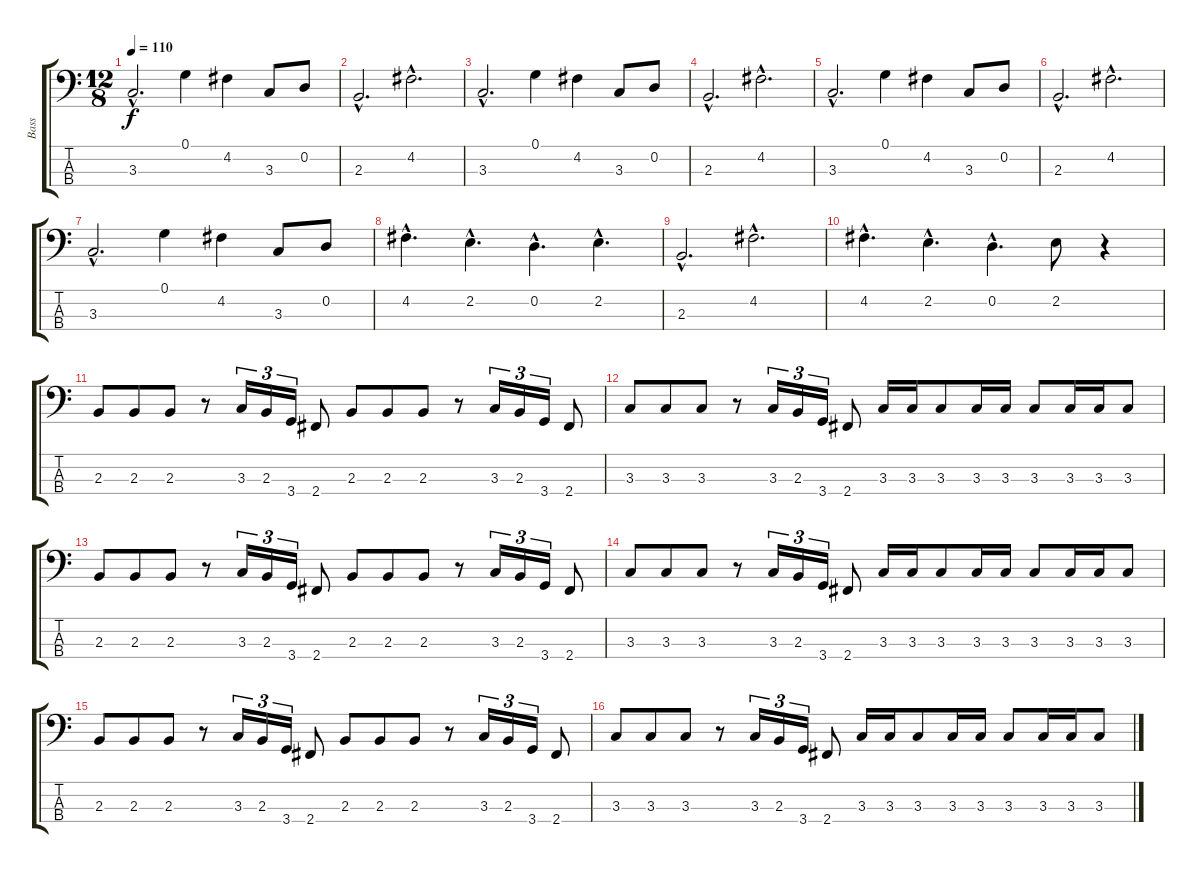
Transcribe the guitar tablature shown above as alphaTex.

\track ("Bass" "Bass") {instrument electricbassfinger}
\staff {score tabs}
\tuning (G2 D2 A1 E1) {hide}
\ts (12 8)
\tempo 110
\clef f4
\ks c
3.3{hac}.2{d dy f} 0.1.4 4.2.4 3.3.8 0.2.8 |
2.3{hac}.2{d} 4.2{hac}.2{d} |
3.3{hac}.2{d} 0.1.4 4.2.4 3.3.8 0.2.8 |
2.3{hac}.2{d} 4.2{hac}.2{d} |
3.3{hac}.2{d} 0.1.4 4.2.4 3.3.8 0.2.8 |
2.3{hac}.2{d} 4.2{hac}.2{d} |
3.3{hac}.2{d} 0.1.4 4.2.4 3.3.8 0.2.8 |
4.2{hac}.4{d} 2.2{hac}.4{d} 0.2{hac}.4{d} 2.2{hac}.4{d} |
2.3{hac}.2{d} 4.2{hac}.2{d} |
4.2{hac}.4{d} 2.2{hac}.4{d} 0.2{hac}.4{d} 2.2.8 r.4 |
2.3.8 2.3.8 2.3.8 r.8 3.3.16{tu (3 2)} 2.3.16{tu (3 2)} 3.4.16{tu (3 2)} 2.4.8 2.3.8 2.3.8 2.3.8 r.8 3.3.16{tu (3 2)} 2.3.16{tu (3 2)} 3.4.16{tu (3 2)} 2.4.8 |
3.3.8 3.3.8 3.3.8 r.8 3.3.16{tu (3 2)} 2.3.16{tu (3 2)} 3.4.16{tu (3 2)} 2.4.8 3.3.16 3.3.16 3.3.8 3.3.16 3.3.16 3.3.8 3.3.16 3.3.16 3.3.8 |
2.3.8 2.3.8 2.3.8 r.8 3.3.16{tu (3 2)} 2.3.16{tu (3 2)} 3.4.16{tu (3 2)} 2.4.8 2.3.8 2.3.8 2.3.8 r.8 3.3.16{tu (3 2)} 2.3.16{tu (3 2)} 3.4.16{tu (3 2)} 2.4.8 |
3.3.8 3.3.8 3.3.8 r.8 3.3.16{tu (3 2)} 2.3.16{tu (3 2)} 3.4.16{tu (3 2)} 2.4.8 3.3.16 3.3.16 3.3.8 3.3.16 3.3.16 3.3.8 3.3.16 3.3.16 3.3.8 |
2.3.8 2.3.8 2.3.8 r.8 3.3.16{tu (3 2)} 2.3.16{tu (3 2)} 3.4.16{tu (3 2)} 2.4.8 2.3.8 2.3.8 2.3.8 r.8 3.3.16{tu (3 2)} 2.3.16{tu (3 2)} 3.4.16{tu (3 2)} 2.4.8 |
3.3.8 3.3.8 3.3.8 r.8 3.3.16{tu (3 2)} 2.3.16{tu (3 2)} 3.4.16{tu (3 2)} 2.4.8 3.3.16 3.3.16 3.3.8 3.3.16 3.3.16 3.3.8 3.3.16 3.3.16 3.3.8
